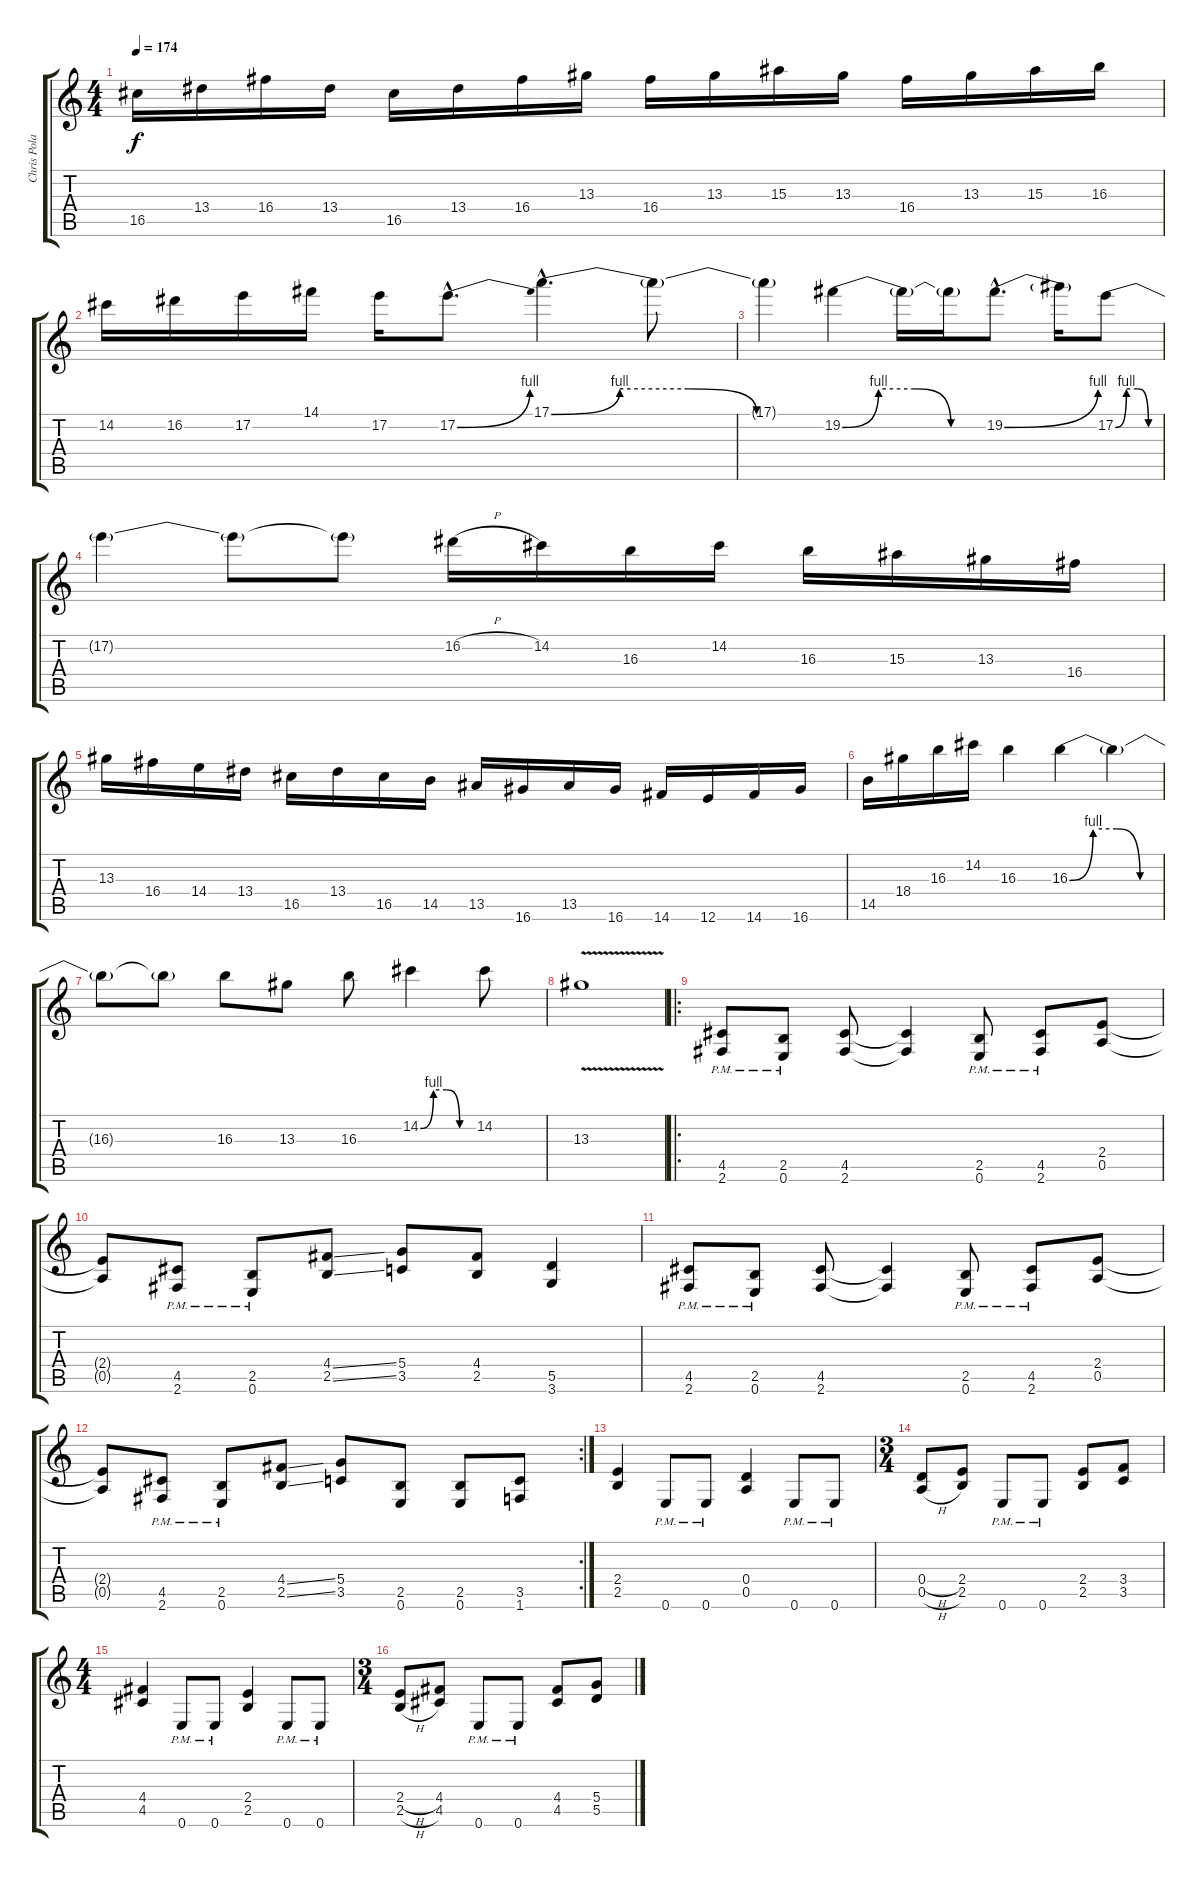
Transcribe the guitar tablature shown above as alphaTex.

\track ("Chris Poland" "Chris Pola") {instrument distortionguitar}
\staff {score tabs}
\tuning (E4 B3 G3 D3 A2 E2) {hide}
\ts (4 4)
\tempo 174
\clef g2
\ks c
16.5.16{dy f} 13.4.16 16.4.16 13.4.16 16.5.16 13.4.16 16.4.16 13.3.16 16.4.16 13.3.16 15.3.16 13.3.16 16.4.16 13.3.16 15.3.16 16.3.16 |
14.2.16 16.2.16 17.2.16 14.1.16 17.2.16 17.2{be (bend 0 0 60 4) hac}.8{d} 17.1{be (custom 0 0 15 4 30 4 45 0 60 0) hac}.4{d} 17.1{t}.8 |
17.1{t}.4 19.2{be (custom 0 0 15 4 30 4 45 0 60 0)}.4 19.2{t}.16 19.2{t}.16 19.2{be (bend 0 0 60 4) hac}.8{d} 19.2{t}.16 17.2{be (custom 0 0 15 4 30 4 45 0 60 0)}.8 |
17.2{t}.4 17.2{t}.8 17.2{t}.8 16.2{h}.16 14.2.16 16.3.16 14.2.16 16.3.16 15.3.16 13.3.16 16.4.16 |
13.3.16 16.4.16 14.4.16 13.4.16 16.5.16 13.4.16 16.5.16 14.5.16 13.5.16 16.6.16 13.5.16 16.6.16 14.6.16 12.6.16 14.6.16 16.6.16 |
14.5.16 18.4.16 16.3.16 14.2.16 16.3.4 16.3{be (custom 0 0 15 4 30 4 45 0 60 0)}.4 16.3{t}.4 |
16.3{t}.8 16.3{t}.8 16.3.8 13.3.8 16.3.8 14.2{be (custom 0 0 15 4 30 4 45 0 60 0)}.4 14.2.8 |
13.3{v}.1 |
\ro
(4.5{pm} 2.6{pm}).8 (2.5{pm} 0.6{pm}).8 (4.5 2.6).8 (4.5{t} 2.6{t}).4 (2.5{pm} 0.6{pm}).8 (4.5{pm} 2.6{pm}).8 (2.4 0.5).8 |
(2.4{t} 0.5{t}).8 (4.5{pm} 2.6{pm}).8 (2.5{pm} 0.6{pm}).8 (4.4{ss} 2.5{ss}).8 (5.4 3.5).8 (4.4 2.5).8 (5.5 3.6).4 |
(4.5{pm} 2.6{pm}).8 (2.5{pm} 0.6{pm}).8 (4.5 2.6).8 (4.5{t} 2.6{t}).4 (2.5{pm} 0.6{pm}).8 (4.5{pm} 2.6{pm}).8 (2.4 0.5).8 |
\rc 2
(2.4{t} 0.5{t}).8 (4.5{pm} 2.6{pm}).8 (2.5{pm} 0.6{pm}).8 (4.4{ss} 2.5{ss}).8 (5.4 3.5).8 (2.5 0.6).8 (2.5 0.6).8 (3.5 1.6).8 |
(2.4 2.5).4 0.6{pm}.8 0.6{pm}.8 (0.4 0.5).4 0.6{pm}.8 0.6{pm}.8 |
\ts (3 4)
(0.4{h} 0.5{h}).8 (2.4 2.5).8 0.6{pm}.8 0.6{pm}.8 (2.4 2.5).8 (3.4 3.5).8 |
\ts (4 4)
(4.4 4.5).4 0.6{pm}.8 0.6{pm}.8 (2.4 2.5).4 0.6{pm}.8 0.6{pm}.8 |
\ts (3 4)
(2.4{h} 2.5{h}).8 (4.4 4.5).8 0.6{pm}.8 0.6{pm}.8 (4.4 4.5).8 (5.4 5.5).8
